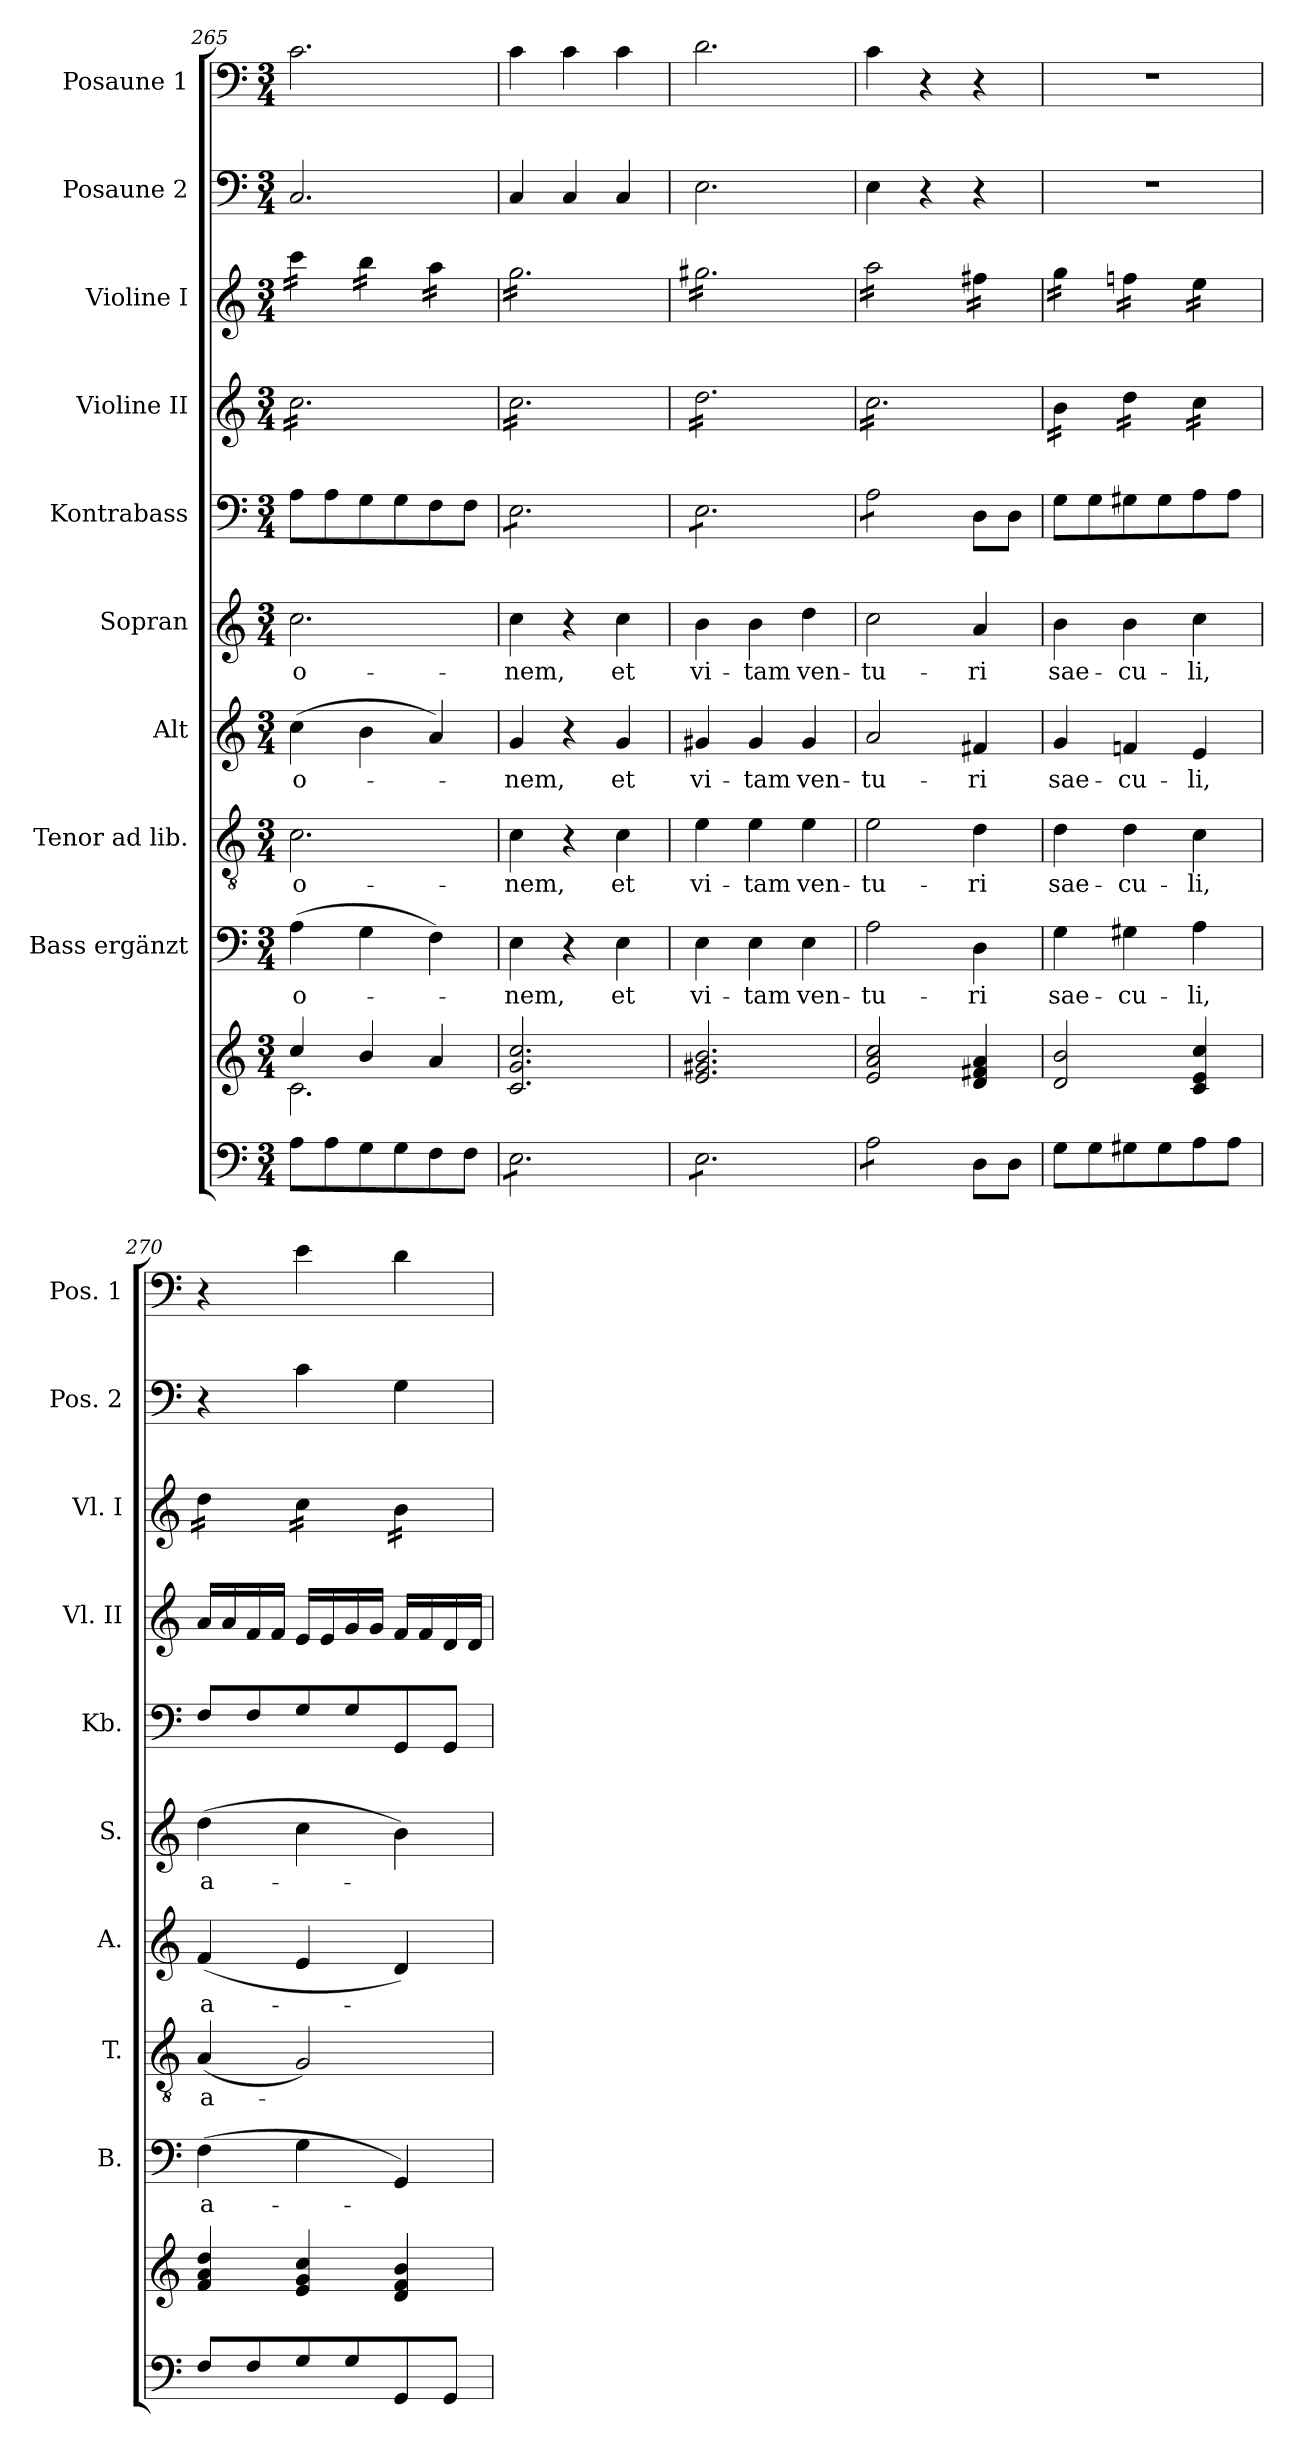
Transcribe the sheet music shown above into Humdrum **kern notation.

**kern	**kern	**kern	**text	**kern	**text	**kern	**text	**kern	**text	**kern	**kern	**kern	**kern	**kern
*part10	*part10	*part9	*part9	*part8	*part8	*part7	*part7	*part6	*part6	*part5	*part4	*part3	*part2	*part1
*staff11	*staff10	*staff9	*staff9	*staff8	*staff8	*staff7	*staff7	*staff6	*staff6	*staff5	*staff4	*staff3	*staff2	*staff1
*	*	*I"Bass ergänzt	*	*I"Tenor ad lib.	*	*I"Alt	*	*I"Sopran	*	*I"Kontrabass	*I"Violine II	*I"Violine I	*I"Posaune 2	*I"Posaune 1
*	*	*I'B.	*	*I'T.	*	*I'A.	*	*I'S.	*	*I'Kb.	*I'Vl. II	*I'Vl. I	*I'Pos. 2	*I'Pos. 1
*clefF4	*clefG2	*clefF4	*	*clefGv2	*	*clefG2	*	*clefG2	*	*clefF4	*clefG2	*clefG2	*clefF4	*clefF4
*	*	*	*	*	*	*	*	*	*	*ITrd7c12	*	*	*	*
*k[]	*k[]	*k[]	*	*k[]	*	*k[]	*	*k[]	*	*k[]	*k[]	*k[]	*k[]	*k[]
*C:	*C:	*C:	*	*C:	*	*C:	*	*C:	*	*C:	*C:	*C:	*C:	*C:
*M3/4	*M3/4	*M3/4	*	*M3/4	*	*M3/4	*	*M3/4	*	*M3/4	*M3/4	*M3/4	*M3/4	*M3/4
=265	=265	=265	=265	=265	=265	=265	=265	=265	=265	=265	=265	=265	=265	=265
*	*^	*	*	*	*	*	*	*	*	*	*	*	*	*
!	!	!	!	!LO:LY:b	!	!LO:LY:b	!	!LO:LY:b	!	!LO:LY:b	!	!	!	!	!
*	*	*	*	*	*	*	*	*	*	*	*	*tremolo	*	*	*
*	*	*	*	*	*	*	*	*	*	*	*	*	*tremolo	*	*
8A\L	4cc/	2.c\	(>4A\	-o-	2.c\	-o-	(>4cc\	-o-	2.cc\	-o-	8AA\L	16cc\LL	16ccc\LL	2.C/	2.c\
.	.	.	.	.	.	.	.	.	.	.	.	16cc\	16ccc\	.	.
8A\	.	.	.	.	.	.	.	.	.	.	8AA\	16cc\	16ccc\	.	.
.	.	.	.	.	.	.	.	.	.	.	.	16cc\	16ccc\JJ	.	.
8G\	4b/	.	4G\	.	.	.	4b\	.	.	.	8GG\	16cc\	16bb\LL	.	.
.	.	.	.	.	.	.	.	.	.	.	.	16cc\	16bb\	.	.
8G\	.	.	.	.	.	.	.	.	.	.	8GG\	16cc\	16bb\	.	.
.	.	.	.	.	.	.	.	.	.	.	.	16cc\	16bb\JJ	.	.
8F\	4a/	.	4F\)	.	.	.	4a/)	.	.	.	8FF\	16cc\	16aa\LL	.	.
.	.	.	.	.	.	.	.	.	.	.	.	16cc\	16aa\	.	.
8F\J	.	.	.	.	.	.	.	.	.	.	8FF\J	16cc\	16aa\	.	.
.	.	.	.	.	.	.	.	.	.	.	.	16cc\JJ	16aa\JJ	.	.
*	*v	*v	*	*	*	*	*	*	*	*	*	*	*	*	*
=266	=266	=266	=266	=266	=266	=266	=266	=266	=266	=266	=266	=266	=266	=266
!	!	!	!LO:LY:b	!	!LO:LY:b	!	!LO:LY:b	!	!LO:LY:b	!	!	!	!	!
*tremolo	*	*	*	*	*	*	*	*	*	*	*	*	*	*
*	*	*	*	*	*	*	*	*	*	*tremolo	*	*	*	*
8E\L	2.c/ 2.g/ 2.cc/	4E\	-nem,	4c\	-nem,	4g/	-nem,	4cc\	-nem,	8EE\L	16cc\LL	16gg\LL	4C/	4c\
.	.	.	.	.	.	.	.	.	.	.	16cc\	16gg\	.	.
8E\	.	.	.	.	.	.	.	.	.	8EE\	16cc\	16gg\	.	.
.	.	.	.	.	.	.	.	.	.	.	16cc\	16gg\	.	.
8E\	.	4r	.	4r	.	4r	.	4r	.	8EE\	16cc\	16gg\	4C/	4c\
.	.	.	.	.	.	.	.	.	.	.	16cc\	16gg\	.	.
8E\	.	.	.	.	.	.	.	.	.	8EE\	16cc\	16gg\	.	.
.	.	.	.	.	.	.	.	.	.	.	16cc\	16gg\	.	.
!	!	!	!LO:LY:b	!	!LO:LY:b	!	!LO:LY:b	!	!LO:LY:b	!	!	!	!	!
8E\	.	4E\	et	4c\	et	4g/	et	4cc\	et	8EE\	16cc\	16gg\	4C/	4c\
.	.	.	.	.	.	.	.	.	.	.	16cc\	16gg\	.	.
8E\J	.	.	.	.	.	.	.	.	.	8EE\J	16cc\	16gg\	.	.
.	.	.	.	.	.	.	.	.	.	.	16cc\JJ	16gg\JJ	.	.
!!LO:PB:g=z
=267	=267	=267	=267	=267	=267	=267	=267	=267	=267	=267	=267	=267	=267	=267
!	!	!	!LO:LY:b	!	!LO:LY:b	!	!LO:LY:b	!	!LO:LY:b	!	!	!	!	!
8E\L	2.e/ 2.g#X/ 2.b/	4E\	vi-	4e\	vi-	4g#X/	vi-	4b\	vi-	8EE\L	16dd\LL	16gg#X\LL	2.E\	2.d\
.	.	.	.	.	.	.	.	.	.	.	16dd\	16gg#X\	.	.
8E\	.	.	.	.	.	.	.	.	.	8EE\	16dd\	16gg#X\	.	.
.	.	.	.	.	.	.	.	.	.	.	16dd\	16gg#X\	.	.
!	!	!	!LO:LY:b	!	!LO:LY:b	!	!LO:LY:b	!	!LO:LY:b	!	!	!	!	!
8E\	.	4E\	-tam	4e\	-tam	4g#/	-tam	4b\	-tam	8EE\	16dd\	16gg#X\	.	.
.	.	.	.	.	.	.	.	.	.	.	16dd\	16gg#X\	.	.
8E\	.	.	.	.	.	.	.	.	.	8EE\	16dd\	16gg#X\	.	.
.	.	.	.	.	.	.	.	.	.	.	16dd\	16gg#X\	.	.
!	!	!	!LO:LY:b	!	!LO:LY:b	!	!LO:LY:b	!	!LO:LY:b	!	!	!	!	!
8E\	.	4E\	ven-	4e\	ven-	4g#/	ven-	4dd\	ven-	8EE\	16dd\	16gg#X\	.	.
.	.	.	.	.	.	.	.	.	.	.	16dd\	16gg#X\	.	.
8E\J	.	.	.	.	.	.	.	.	.	8EE\J	16dd\	16gg#X\	.	.
.	.	.	.	.	.	.	.	.	.	.	16dd\JJ	16gg#X\JJ	.	.
=268	=268	=268	=268	=268	=268	=268	=268	=268	=268	=268	=268	=268	=268	=268
!	!	!	!LO:LY:b	!	!LO:LY:b	!	!LO:LY:b	!	!LO:LY:b	!	!	!	!	!
8A\L	2e/ 2a/ 2cc/	2A\	-tu-	2e\	-tu-	2a/	-tu-	2cc\	-tu-	8AA\L	16cc\LL	16aa\LL	4E\	4c\
.	.	.	.	.	.	.	.	.	.	.	16cc\	16aa\	.	.
8A\	.	.	.	.	.	.	.	.	.	8AA\	16cc\	16aa\	.	.
.	.	.	.	.	.	.	.	.	.	.	16cc\	16aa\	.	.
8A\	.	.	.	.	.	.	.	.	.	8AA\	16cc\	16aa\	4r	4r
.	.	.	.	.	.	.	.	.	.	.	16cc\	16aa\	.	.
8A\J	.	.	.	.	.	.	.	.	.	8AA\J	16cc\	16aa\	.	.
*	*	*	*	*	*	*	*	*	*	*Xtremolo	*	*	*	*
*Xtremolo	*	*	*	*	*	*	*	*	*	*	*	*	*	*
.	.	.	.	.	.	.	.	.	.	.	16cc\	16aa\JJ	.	.
!	!	!	!LO:LY:b	!	!LO:LY:b	!	!LO:LY:b	!	!LO:LY:b	!	!	!	!	!
8D\L	4d/ 4f#X/ 4a/	4D\	-ri	4d\	-ri	4f#X/	-ri	4a/	-ri	8DD\L	16cc\	16ff#X\LL	4r	4r
.	.	.	.	.	.	.	.	.	.	.	16cc\	16ff#X\	.	.
8D\J	.	.	.	.	.	.	.	.	.	8DD\J	16cc\	16ff#X\	.	.
.	.	.	.	.	.	.	.	.	.	.	16cc\JJ	16ff#X\JJ	.	.
=269	=269	=269	=269	=269	=269	=269	=269	=269	=269	=269	=269	=269	=269	=269
!	!	!	!LO:LY:b	!	!LO:LY:b	!	!LO:LY:b	!	!LO:LY:b	!	!	!	!	!
8G\L	2d/ 2b/	4G\	sae-	4d\	sae-	4g/	sae-	4b\	sae-	8GG\L	16b\LL	16gg\LL	2.r	2.r
.	.	.	.	.	.	.	.	.	.	.	16b\	16gg\	.	.
8G\	.	.	.	.	.	.	.	.	.	8GG\	16b\	16gg\	.	.
.	.	.	.	.	.	.	.	.	.	.	16b\JJ	16gg\JJ	.	.
!	!	!	!LO:LY:b	!	!LO:LY:b	!	!LO:LY:b	!	!LO:LY:b	!	!	!	!	!
8G#X\	.	4G#X\	-cu-	4d\	-cu-	4fn/	-cu-	4b\	-cu-	8GG#X\	16dd\LL	16ffn\LL	.	.
.	.	.	.	.	.	.	.	.	.	.	16dd\	16ffn\	.	.
8G#\	.	.	.	.	.	.	.	.	.	8GG#\	16dd\	16ffn\	.	.
.	.	.	.	.	.	.	.	.	.	.	16dd\JJ	16ffn\JJ	.	.
!	!	!	!LO:LY:b	!	!LO:LY:b	!	!LO:LY:b	!	!LO:LY:b	!	!	!	!	!
8A\	4c/ 4e/ 4cc/	4A\	-li,	4c\	-li,	4e/	-li,	4cc\	-li,	8AA\	16cc\LL	16ee\LL	.	.
.	.	.	.	.	.	.	.	.	.	.	16cc\	16ee\	.	.
8A\J	.	.	.	.	.	.	.	.	.	8AA\J	16cc\	16ee\	.	.
.	.	.	.	.	.	.	.	.	.	.	16cc\JJ	16ee\JJ	.	.
*	*	*	*	*	*	*	*	*	*	*	*Xtremolo	*	*	*
=270	=270	=270	=270	=270	=270	=270	=270	=270	=270	=270	=270	=270	=270	=270
!	!	!	!LO:LY:b	!	!LO:LY:b	!	!LO:LY:b	!	!LO:LY:b	!	!	!	!	!
8F/L	4f/ 4a/ 4dd/	(>4F\	a-	(<4A/	a-	(<4f/	a-	(>4dd\	a-	8FF/L	16a/LL	16dd\LL	4r	4r
.	.	.	.	.	.	.	.	.	.	.	16a/	16dd\	.	.
8F/	.	.	.	.	.	.	.	.	.	8FF/	16f/	16dd\	.	.
.	.	.	.	.	.	.	.	.	.	.	16f/JJ	16dd\JJ	.	.
8G/	4e/ 4g/ 4cc/	4G\	.	2G/)	.	4e/	.	4cc\	.	8GG/	16e/LL	16cc\LL	4c\	4e\
.	.	.	.	.	.	.	.	.	.	.	16e/	16cc\	.	.
8G/	.	.	.	.	.	.	.	.	.	8GG/	16g/	16cc\	.	.
.	.	.	.	.	.	.	.	.	.	.	16g/JJ	16cc\JJ	.	.
8GG/	4d/ 4f/ 4b/	4GG/)	.	.	.	4d/)	.	4b\)	.	8GGG/	16f/LL	16b\LL	4G\	4d\
.	.	.	.	.	.	.	.	.	.	.	16f/	16b\	.	.
8GG/J	.	.	.	.	.	.	.	.	.	8GGG/J	16d/	16b\	.	.
.	.	.	.	.	.	.	.	.	.	.	16d/JJ	16b\JJ	.	.
*	*	*	*	*	*	*	*	*	*	*	*	*Xtremolo	*	*
=	=	=	=	=	=	=	=	=	=	=	=	=	=	=
*-	*-	*-	*-	*-	*-	*-	*-	*-	*-	*-	*-	*-	*-	*-
